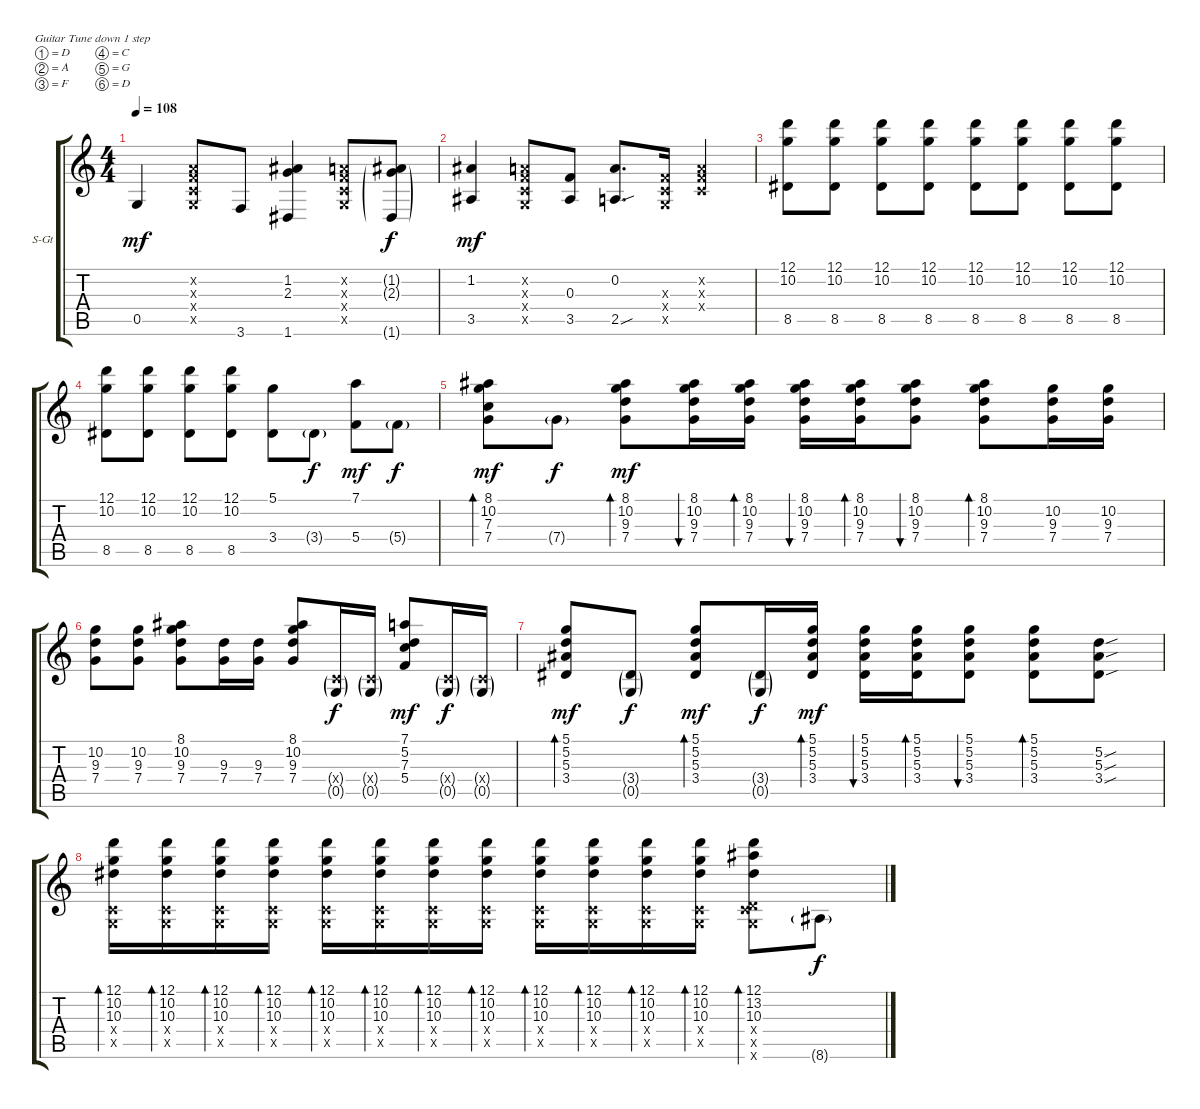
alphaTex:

\bracketExtendMode groupsimilarinstruments
\firstSystemTrackNameOrientation horizontal
\otherSystemsTrackNameOrientation horizontal
\track ("Steel Guitar" "S-Gt") {instrument acousticguitarsteel}
\staff {score tabs}
\tuning (D4 A3 F3 C3 G2 D2)
\ts (4 4)
\tempo 108
\clef g2
\ks c
0.5.4{dy mf} (0.2{x} 0.3{x} 0.4{x} 0.5{x}).8 3.6.8 (1.2 2.3 1.6).4 (0.2{x} 0.3{x} 0.4{x} 0.5{x}).8 (1.2{g} 2.3{g} 1.6{g}).8{dy f} |
(1.2 3.5).4{dy mf} (0.2{x} 0.3{x} 0.4{x} 0.5{x}).8 (0.3 3.5).8 (0.2 2.5{sou}).8{d} (0.3{x} 0.4{x} 0.5{x}).16 (0.2{x} 0.3{x} 0.4{x}).4 |
(12.1 10.2 8.5).8 (12.1 10.2 8.5).8 (12.1 10.2 8.5).8 (12.1 10.2 8.5).8 (12.1 10.2 8.5).8 (12.1 10.2 8.5).8 (12.1 10.2 8.5).8 (12.1 10.2 8.5).8 |
(12.1 10.2 8.5).8 (12.1 10.2 8.5).8 (12.1 10.2 8.5).8 (12.1 10.2 8.5).8 (5.1 3.4).8 3.4{g}.8{dy f} (7.1 5.4).8{dy mf} 5.4{g}.8{dy f} |
(8.1 10.2 7.3 7.4).8{bd 30 dy mf} 7.4{g}.8{dy f} (8.1 10.2 9.3 7.4).8{bd 30 dy mf} (8.1 10.2 9.3 7.4).16{bu 30} (8.1 10.2 9.3 7.4).16{bd 30} (8.1 10.2 9.3 7.4).16{bu 30} (8.1 10.2 9.3 7.4).16{bd 30} (8.1 10.2 9.3 7.4).8{bu 30} (8.1 10.2 9.3 7.4).8{bd 30} (10.2 9.3 7.4).16 (10.2 9.3 7.4).16 |
(10.2 9.3 7.4).8 (10.2 9.3 7.4).8 (8.1 10.2 9.3 7.4).8 (9.3 7.4).16 (9.3 7.4).16 (8.1 10.2 9.3 7.4).8 (0.4{g x} 0.5{g}).16{dy f} (0.4{g x} 0.5{g}).16 (7.1 5.2 7.3 5.4).8{dy mf} (0.4{g x} 0.5{g}).16{dy f} (0.4{g x} 0.5{g}).16 |
(5.1 5.2 5.3 3.4).8{bd 30 dy mf} (3.4{g} 0.5{g}).8{dy f} (5.1 5.2 5.3 3.4).8{bd 30 dy mf} (3.4{g} 0.5{g}).16{dy f} (5.1 5.2 5.3 3.4).16{bd 30 dy mf} (5.1 5.2 5.3 3.4).16{bu 30} (5.1 5.2 5.3 3.4).16{bd 30} (5.1 5.2 5.3 3.4).8{bu 30} (5.1 5.2 5.3 3.4).8{bd 30} (5.2{sou} 5.3{sou} 3.4{sou}).8 |
(12.1 10.2 10.3 0.4{x} 0.5{x}).16{bd 30} (12.1 10.2 10.3 0.4{x} 0.5{x}).16{bd 30} (12.1 10.2 10.3 0.4{x} 0.5{x}).16{bd 30} (12.1 10.2 10.3 0.4{x} 0.5{x}).16{bd 30} (12.1 10.2 10.3 0.4{x} 0.5{x}).16{bd 30} (12.1 10.2 10.3 0.4{x} 0.5{x}).16{bd 30} (12.1 10.2 10.3 0.4{x} 0.5{x}).16{bd 30} (12.1 10.2 10.3 0.4{x} 0.5{x}).16{bd 30} (12.1 10.2 10.3 0.4{x} 0.5{x}).16{bd 30} (12.1 10.2 10.3 0.4{x} 0.5{x}).16{bd 30} (12.1 10.2 10.3 0.4{x} 0.5{x}).16{bd 30} (12.1 10.2 10.3 0.4{x} 0.5{x}).16{bd 30} (12.1 13.2 10.3 0.4{x} 0.5{x} 12.6{x}).8{bd 30} 8.6{g}.8{dy f}
